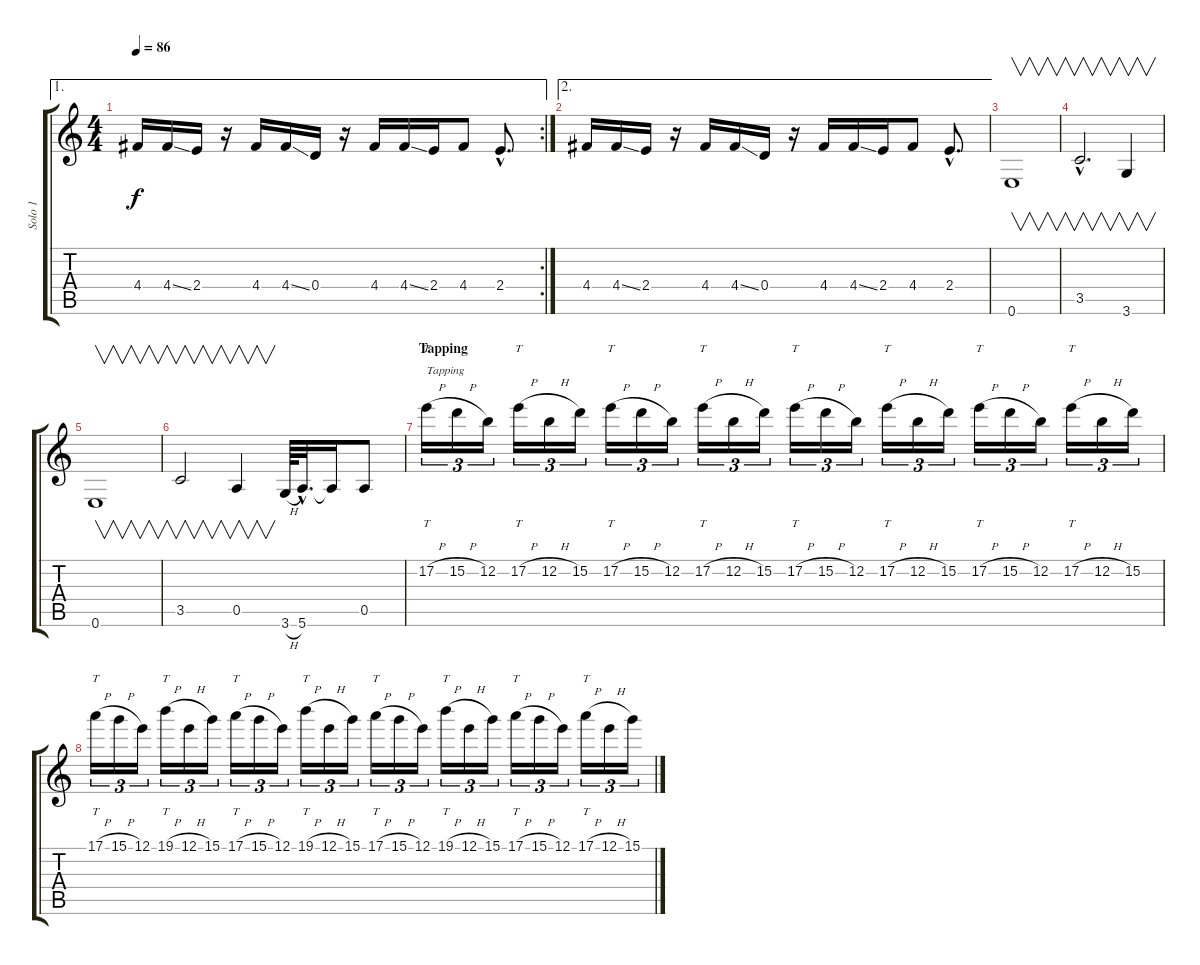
\track ("Solo 1" "Solo 1") {instrument distortionguitar}
\staff {score tabs}
\tuning (E4 B3 G3 D3 A2 E2) {hide}
\ae 1
\rc 2
\ts (4 4)
\tempo 86
\clef g2
\ks c
4.4.16{dy f} 4.4{ss}.16 2.4.16 r.16 4.4.16 4.4{ss}.16 0.4.16 r.16 4.4.16 4.4{ss}.16 2.4.16 4.4.8 2.4{hac}.8{d} |
\ae 2
4.4.16 4.4{ss}.16 2.4.16 r.16 4.4.16 4.4{ss}.16 0.4.16 r.16 4.4.16 4.4{ss}.16 2.4.16 4.4.8 2.4{hac}.8{d} |
0.6.1{v} |
3.5{hac}.2{v d} 3.6.4{v} |
0.6.1{v} |
3.5.2{v} 0.5.4{v} 3.6{h}.64 5.6{hac}.32{d} 5.6{t}.16 0.5.8 |
\section ("" "Tapping")
17.2{h}.16{tt tu (3 2) txt "Tapping" balance 8} 15.2{h}.16{tu (3 2)} 12.2.16{tu (3 2)} 17.2{h}.16{tt tu (3 2)} 12.2{h}.16{tu (3 2)} 15.2.16{tu (3 2)} 17.2{h}.16{tt tu (3 2)} 15.2{h}.16{tu (3 2)} 12.2.16{tu (3 2)} 17.2{h}.16{tt tu (3 2)} 12.2{h}.16{tu (3 2)} 15.2.16{tu (3 2)} 17.2{h}.16{tt tu (3 2)} 15.2{h}.16{tu (3 2)} 12.2.16{tu (3 2)} 17.2{h}.16{tt tu (3 2)} 12.2{h}.16{tu (3 2)} 15.2.16{tu (3 2)} 17.2{h}.16{tt tu (3 2)} 15.2{h}.16{tu (3 2)} 12.2.16{tu (3 2)} 17.2{h}.16{tt tu (3 2)} 12.2{h}.16{tu (3 2)} 15.2.16{tu (3 2)} |
17.1{h}.16{tt tu (3 2)} 15.1{h}.16{tu (3 2)} 12.1.16{tu (3 2)} 19.1{h}.16{tt tu (3 2)} 12.1{h}.16{tu (3 2)} 15.1.16{tu (3 2)} 17.1{h}.16{tt tu (3 2)} 15.1{h}.16{tu (3 2)} 12.1.16{tu (3 2)} 19.1{h}.16{tt tu (3 2)} 12.1{h}.16{tu (3 2)} 15.1.16{tu (3 2)} 17.1{h}.16{tt tu (3 2)} 15.1{h}.16{tu (3 2)} 12.1.16{tu (3 2)} 19.1{h}.16{tt tu (3 2)} 12.1{h}.16{tu (3 2)} 15.1.16{tu (3 2)} 17.1{h}.16{tt tu (3 2)} 15.1{h}.16{tu (3 2)} 12.1.16{tu (3 2)} 17.1{h}.16{tt tu (3 2)} 12.1{h}.16{tu (3 2)} 15.1.16{tu (3 2)}
